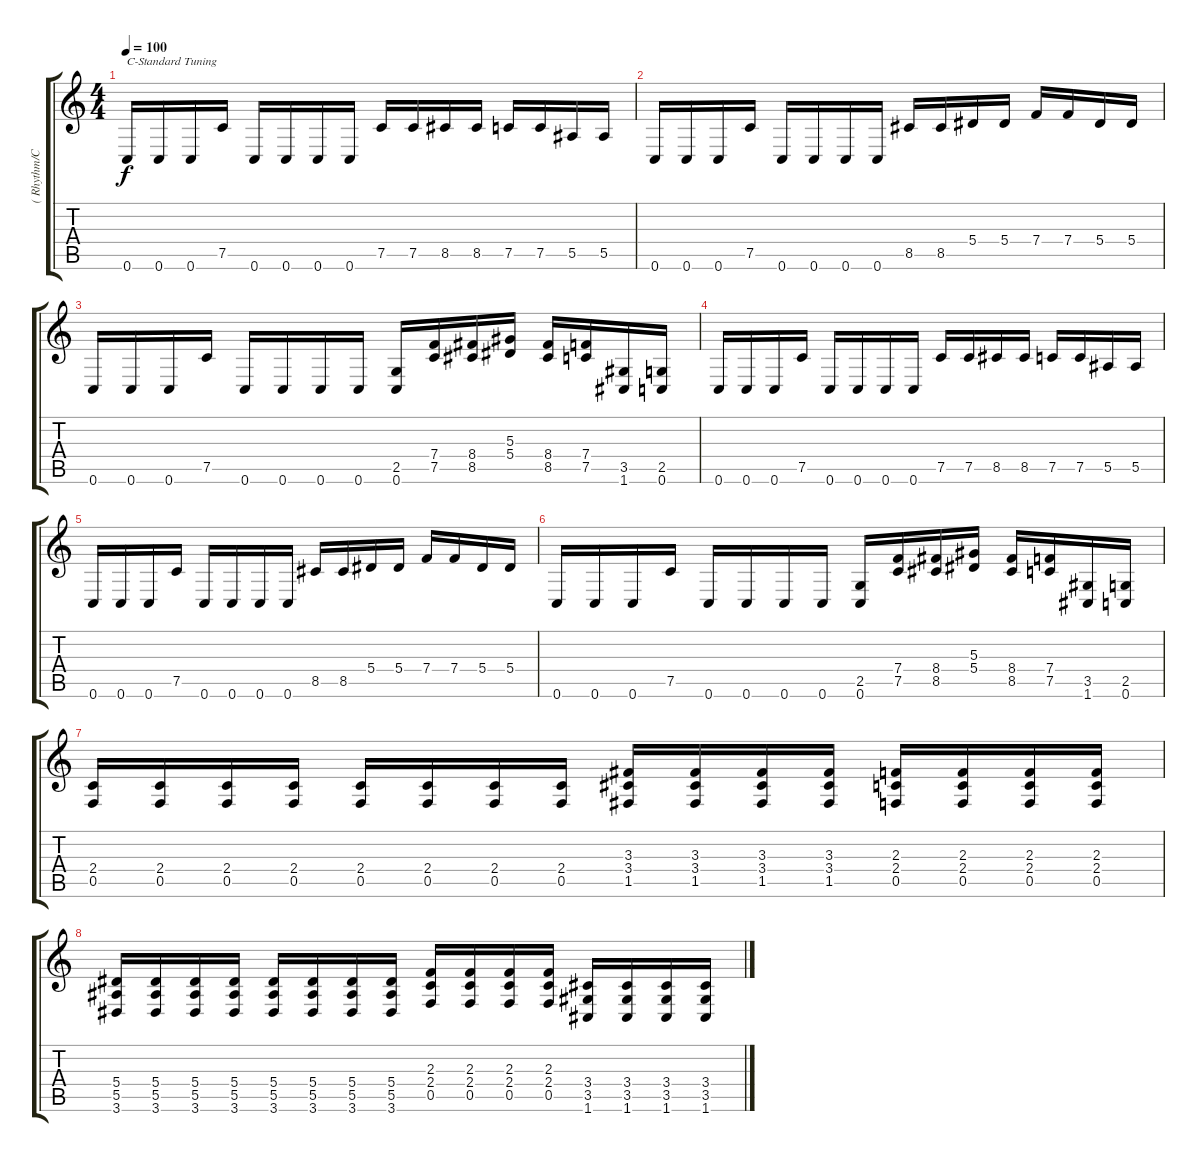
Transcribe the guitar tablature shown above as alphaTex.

\track ("( Rhythm/Clean )" "( Rhythm/C") {instrument distortionguitar}
\staff {score tabs}
\tuning (C4 G3 Eb3 Bb2 F2 C2) {hide}
\ts (4 4)
\tempo 100
\clef g2
\ks c
0.6.16{txt "C-Standard Tuning" dy f instrument distortionguitar} 0.6.16 0.6.16 7.5.16 0.6.16 0.6.16 0.6.16 0.6.16 7.5.16 7.5.16 8.5.16 8.5.16 7.5.16 7.5.16 5.5.16 5.5.16 |
0.6.16 0.6.16 0.6.16 7.5.16 0.6.16 0.6.16 0.6.16 0.6.16 8.5.16 8.5.16 5.4.16 5.4.16 7.4.16 7.4.16 5.4.16 5.4.16 |
0.6.16 0.6.16 0.6.16 7.5.16 0.6.16 0.6.16 0.6.16 0.6.16 (2.5 0.6).16 (7.4 7.5).16 (8.4 8.5).16 (5.3 5.4).16 (8.4 8.5).16 (7.4 7.5).16 (3.5 1.6).16 (2.5 0.6).16 |
0.6.16 0.6.16 0.6.16 7.5.16 0.6.16 0.6.16 0.6.16 0.6.16 7.5.16 7.5.16 8.5.16 8.5.16 7.5.16 7.5.16 5.5.16 5.5.16 |
0.6.16 0.6.16 0.6.16 7.5.16 0.6.16 0.6.16 0.6.16 0.6.16 8.5.16 8.5.16 5.4.16 5.4.16 7.4.16 7.4.16 5.4.16 5.4.16 |
0.6.16 0.6.16 0.6.16 7.5.16 0.6.16 0.6.16 0.6.16 0.6.16 (2.5 0.6).16 (7.4 7.5).16 (8.4 8.5).16 (5.3 5.4).16 (8.4 8.5).16 (7.4 7.5).16 (3.5 1.6).16 (2.5 0.6).16 |
(2.4 0.5).16 (2.4 0.5).16 (2.4 0.5).16 (2.4 0.5).16 (2.4 0.5).16 (2.4 0.5).16 (2.4 0.5).16 (2.4 0.5).16 (3.3 3.4 1.5).16 (3.3 3.4 1.5).16 (3.3 3.4 1.5).16 (3.3 3.4 1.5).16 (2.3 2.4 0.5).16 (2.3 2.4 0.5).16 (2.3 2.4 0.5).16 (2.3 2.4 0.5).16 |
(5.4 5.5 3.6).16 (5.4 5.5 3.6).16 (5.4 5.5 3.6).16 (5.4 5.5 3.6).16 (5.4 5.5 3.6).16 (5.4 5.5 3.6).16 (5.4 5.5 3.6).16 (5.4 5.5 3.6).16 (2.3 2.4 0.5).16 (2.3 2.4 0.5).16 (2.3 2.4 0.5).16 (2.3 2.4 0.5).16 (3.4 3.5 1.6).16 (3.4 3.5 1.6).16 (3.4 3.5 1.6).16 (3.4 3.5 1.6).16
